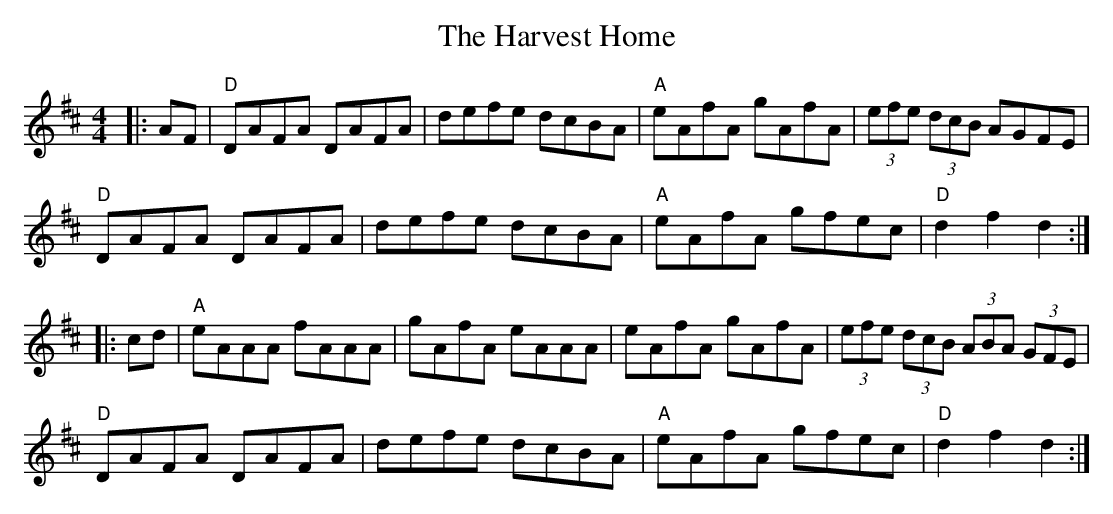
X:1
T: The Harvest Home
M: 4/4
L: 1/8
K: Dmaj
|:AF|"D" DAFA DAFA|defe dcBA|"A" eAfA gAfA|(3efe (3dcB AGFE|
"D" DAFA DAFA|defe dcBA|"A" eAfA gfec|"D" d2 f2 d2:|
|:cd|"A"eAAA fAAA|gAfA eAAA|eAfA gAfA|(3efe (3dcB (3ABA (3GFE|
"D" DAFA DAFA|defe dcBA|"A" eAfA gfec|"D" d2 f2 d2:|
